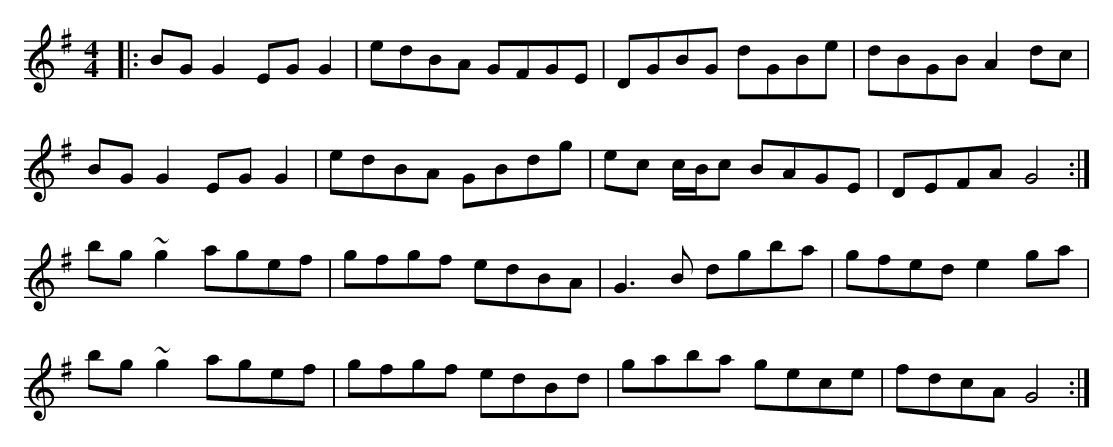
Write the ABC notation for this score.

X:1
M:4/4
K:G
|:BGG2 EGG2|edBA GFGE|DGBG dGBe|dBGB A2dc|
BGG2 EGG2|edBA GBdg|ec c/B/c BAGE|DEFA G4:|
bg~g2 agef|gfgf edBA|G3B dgba|gfed e2ga|
bg~g2 agef|gfgf edBd|gaba gece|fdcA G4:|
